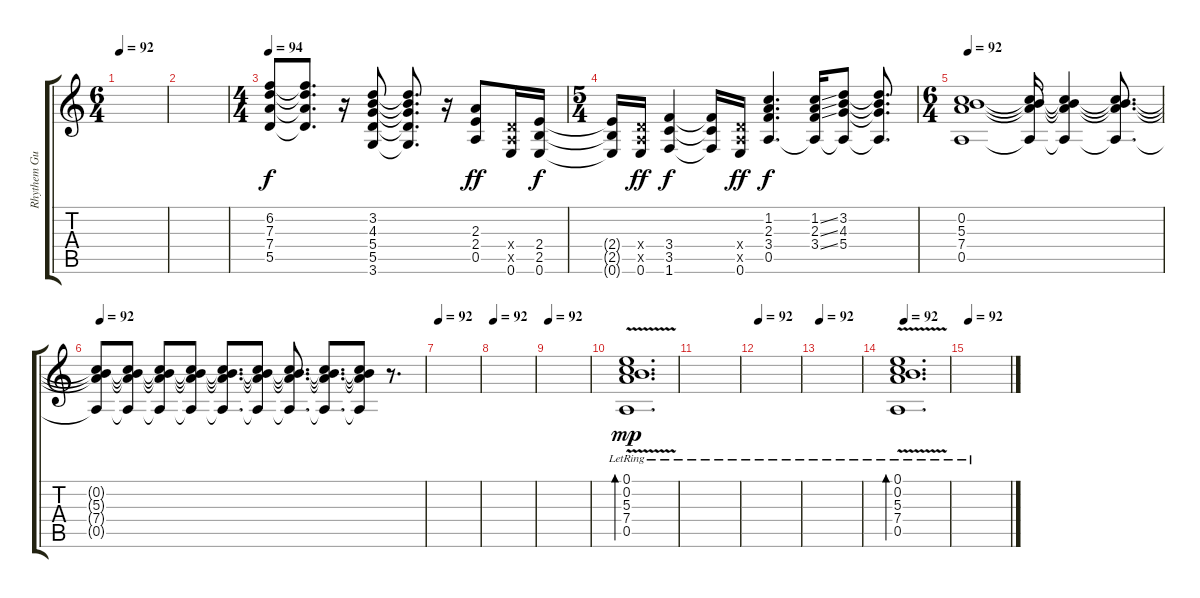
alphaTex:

\track ("Rhythem Guitar" "Rhythem Gu") {instrument overdrivenguitar}
\staff {score tabs}
\tuning (E4 B3 G3 D3 A2 E2) {hide}
\ts (6 4)
\tempo 92
\clef g2
\ks c
|
|
\ts (4 4)
\tempo 94
(6.2 7.3 7.4 5.5).8{dy f instrument overdrivenguitar} (6.2{t} 7.3{t} 7.4{t} 5.5{t}).8{d} r.16 (3.2 4.3 5.4 5.5 3.6).8 (3.2{t} 4.3{t} 5.4{t} 5.5{t} 3.6{t}).8{d} r.16 (2.3 2.4 0.5).8{dy ff} (0.4{x} 0.5{x} 0.6).16 (2.4 2.5 0.6).16{dy f} |
\ts (5 4)
(2.4{t} 2.5{t} 0.6{t}).16 (0.4{x} 0.5{x} 0.6).16{dy ff} (3.4 3.5 1.6).4{dy f} (3.4{t} 3.5{t} 1.6{t}).16 (0.4{x} 0.5{x} 0.6).16{dy ff} (1.2 2.3 3.4 0.5).4{d dy f} (1.2{ss} 2.3{ss} 3.4{ss} 0.5{t}).16 (3.2 4.3 5.4 0.5{t}).8 (3.2{t} 4.3{t} 5.4{t} 0.5{t}).8{d} |
\ts (6 4)
\tempo 92
(0.2 5.3 7.4 0.5).1 (0.2{t} 5.3{t} 7.4{t} 0.5{t}).16 (0.2{t} 5.3{t} 7.4{t} 0.5{t}).4{volume 16} (0.2{t} 5.3{t} 7.4{t} 0.5{t}).8{d volume 15} |
\tempo 92
(0.2{t} 5.3{t} 7.4{t} 0.5{t}).8{volume 15} (0.2{t} 5.3{t} 7.4{t} 0.5{t}).8{volume 14} (0.2{t} 5.3{t} 7.4{t} 0.5{t}).8{volume 13} (0.2{t} 5.3{t} 7.4{t} 0.5{t}).8{volume 12} (0.2{t} 5.3{t} 7.4{t} 0.5{t}).8{d volume 10} (0.2{t} 5.3{t} 7.4{t} 0.5{t}).8{volume 8} (0.2{t} 5.3{t} 7.4{t} 0.5{t}).8{d volume 7} (0.2{t} 5.3{t} 7.4{t} 0.5{t}).8{d volume 6} (0.2{t} 5.3{t} 7.4{t} 0.5{t}).8{volume 5} r.8{d} |
\tempo 92
|
\tempo 92
|
\tempo 92
|
(0.1{v lr} 0.2{v lr} 5.3{v lr} 7.4{v lr} 0.5{v lr}).1{d bd 120 dy mp volume 16 instrument electricguitarclean} |
|
\tempo 92
|
\tempo 92
|
\tempo 92
(0.1{v lr} 0.2{v lr} 5.3{v lr} 7.4{v lr} 0.5{v lr}).1{d bd 120 volume 16 instrument electricguitarclean} |
\tempo 92
